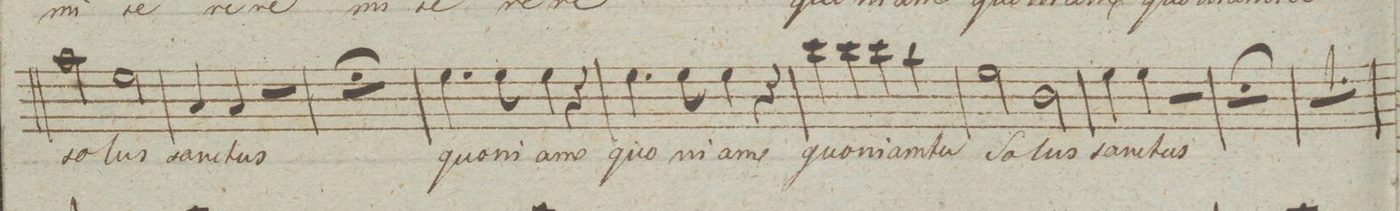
**kern	**text	**dynam
*I"Baſso.	*	*
*clefF4	*	*
*k[]	*	*
*met(c)	*	*
*M2/2	*	*
2c\	so-	.
2G\	-lus	.
=115	=115	=115
4C/	san-	.
4C/	-ctus	.
2r	.	.
=116	=116	=116
1r;	.	.
=117	=117	=117
4.G\	quo-	.
8G\	-ni-	.
4G\	-am	.
4r	.	.
=118	=118	=118
4.G\	quo-	.
8G\	-ni-	.
4G\	-am	.
4r	.	.
=119	=119	=119
4e\	quo-	.
4e\	-ni-	.
4e\	-am	.
4d\	tu	.
=120	=120	=120
2G\	So-	.
2D\	-lus	.
=121	=121	=121
4G\	san-	.
4G\	-ctus	.
2r	.	.
=122	=122	=122
1r;	.	.
=123	=123	=123
1r	.	.
=124	=124	=124
*-	*-	*-
